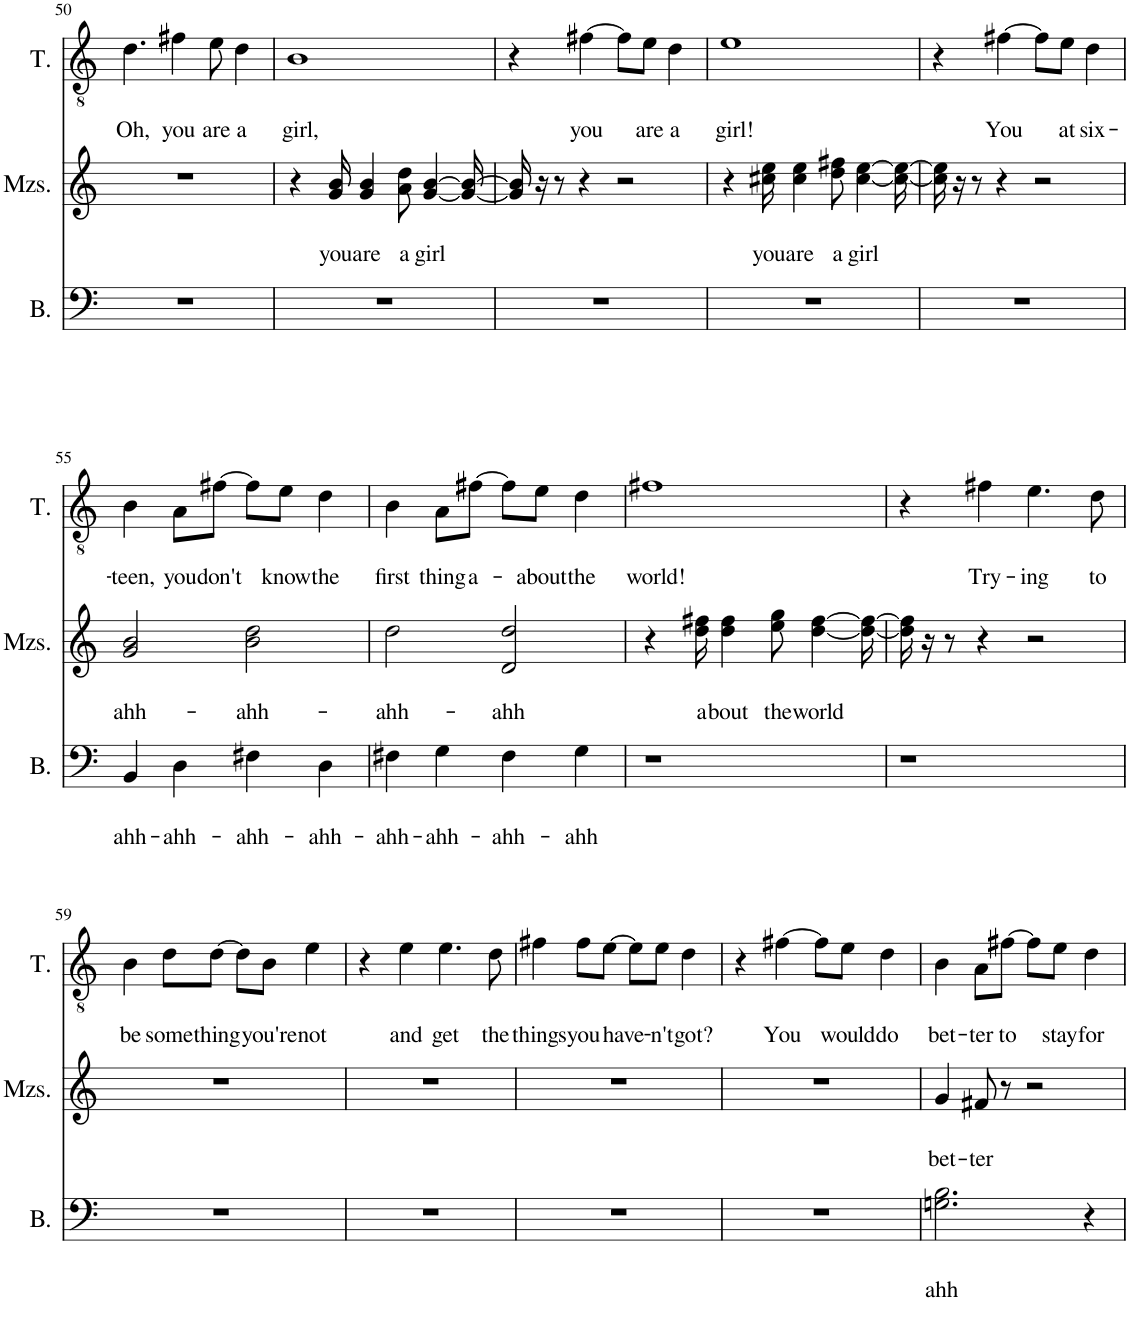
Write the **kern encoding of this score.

**kern	**text	**text	**kern	**text	**text	**kern	**text	**text
*part3	*part3	*part3	*part2	*part2	*part2	*part1	*part1	*part1
*staff3	*staff3	*staff3	*staff2	*staff2	*staff2	*staff1	*staff1	*staff1
*I"Bass	*	*	*I"Mezzosoprano	*	*	*I"Tenor	*	*
*I'B.	*	*	*I'Mzs.	*	*	*I'T.	*	*
!!LO:PB:g=z
*clefF4	*	*	*clefG2	*	*	*clefGv2	*	*
*k[]	*	*	*k[]	*	*	*k[]	*	*
*M4/4	*	*	*M4/4	*	*	*M4/4	*	*
=50	=50	=50	=50	=50	=50	=50	=50	=50
!	!	!	!	!	!	!	!	!LO:LY:b
1r	.	.	1r	.	.	4.d\	.	Oh,
!	!	!	!	!	!	!	!	!LO:LY:b
.	.	.	.	.	.	4f#X\	.	you
!	!	!	!	!	!	!	!	!LO:LY:b
.	.	.	.	.	.	8e\	.	are
!	!	!	!	!	!	!	!	!LO:LY:b
.	.	.	.	.	.	4d\	.	a
=51	=51	=51	=51	=51	=51	=51	=51	=51
!	!	!	!	!	!	!	!	!LO:LY:b
1r	.	.	4r	.	.	1B	.	girl,
!	!	!	!	!	!LO:LY:b	!	!	!
.	.	.	16g/ 16b/	.	you	.	.	.
!	!	!	!	!	!LO:LY:b	!	!	!
.	.	.	4g/ 4b/	.	are	.	.	.
!	!	!	!	!	!LO:LY:b	!	!	!
.	.	.	8a\ 8dd\	.	a	.	.	.
!	!	!	!	!	!LO:LY:b	!	!	!
.	.	.	[4g/ [4b/	.	girl	.	.	.
.	.	.	16g/_ 16b/_	.	.	.	.	.
=52	=52	=52	=52	=52	=52	=52	=52	=52
1r	.	.	16g/] 16b/]	.	.	4r	.	.
.	.	.	16r	.	.	.	.	.
.	.	.	8r	.	.	.	.	.
!	!	!	!	!	!	!	!	!LO:LY:b
.	.	.	4r	.	.	[4f#X\	.	you
.	.	.	2r	.	.	8f#\L]	.	.
!	!	!	!	!	!	!	!	!LO:LY:b
.	.	.	.	.	.	8e\J	.	are
!	!	!	!	!	!	!	!	!LO:LY:b
.	.	.	.	.	.	4d\	.	a
=53	=53	=53	=53	=53	=53	=53	=53	=53
!	!	!	!	!	!	!	!	!LO:LY:b
1r	.	.	4r	.	.	1e	.	girl!
!	!	!	!	!	!LO:LY:b	!	!	!
.	.	.	16cc#X\ 16ee\	.	you	.	.	.
!	!	!	!	!	!LO:LY:b	!	!	!
.	.	.	4cc#\ 4ee\	.	are	.	.	.
!	!	!	!	!	!LO:LY:b	!	!	!
.	.	.	8dd\ 8ff#X\	.	a	.	.	.
!	!	!	!	!	!LO:LY:b	!	!	!
.	.	.	[4cc#\ [4ee\	.	girl	.	.	.
.	.	.	16cc#\_ 16ee\_	.	.	.	.	.
=54	=54	=54	=54	=54	=54	=54	=54	=54
1r	.	.	16cc#\] 16ee\]	.	.	4r	.	.
.	.	.	16r	.	.	.	.	.
.	.	.	8r	.	.	.	.	.
!	!	!	!	!	!	!	!	!LO:LY:b
.	.	.	4r	.	.	[4f#X\	.	You
.	.	.	2r	.	.	8f#\L]	.	.
!	!	!	!	!	!	!	!	!LO:LY:b
.	.	.	.	.	.	8e\J	.	at
!	!	!	!	!	!	!	!	!LO:LY:b
.	.	.	.	.	.	4d\	.	six-
!!LO:LB:g=z
=55	=55	=55	=55	=55	=55	=55	=55	=55
!	!	!LO:LY:b	!	!	!LO:LY:b	!	!	!LO:LY:b
4BB/	.	ahh-	2g/ 2b/	.	ahh-	4B\	.	-teen,
!	!	!LO:LY:b	!	!	!	!	!	!LO:LY:b
4D\	.	-ahh-	.	.	.	8A\L	.	you
!	!	!	!	!	!	!	!	!LO:LY:b
.	.	.	.	.	.	[8f#X\J	.	don't
!	!	!LO:LY:b	!	!	!LO:LY:b	!	!	!
4F#X\	.	-ahh-	2b\ 2dd\	.	-ahh-	8f#\L]	.	.
!	!	!	!	!	!	!	!	!LO:LY:b
.	.	.	.	.	.	8e\J	.	know
!	!	!LO:LY:b	!	!	!	!	!	!LO:LY:b
4D\	.	-ahh-	.	.	.	4d\	.	the
=56	=56	=56	=56	=56	=56	=56	=56	=56
!	!	!LO:LY:b	!	!	!LO:LY:b	!	!	!LO:LY:b
4F#X\	.	-ahh-	2dd\	.	-ahh-	4B\	.	first
!	!	!LO:LY:b	!	!	!	!	!	!LO:LY:b
4G\	.	-ahh-	.	.	.	8A\L	.	thing
!	!	!	!	!	!	!	!	!LO:LY:b
.	.	.	.	.	.	[8f#X\J	.	a-
!	!	!LO:LY:b	!	!	!LO:LY:b	!	!	!
4F#\	.	-ahh-	2d/ 2dd/	.	-ahh	8f#\L]	.	.
!	!	!	!	!	!	!	!	!LO:LY:b
.	.	.	.	.	.	8e\J	.	-about
!	!	!LO:LY:b	!	!	!	!	!	!LO:LY:b
4G\	.	-ahh	.	.	.	4d\	.	the
=57	=57	=57	=57	=57	=57	=57	=57	=57
!	!	!	!	!	!	!	!	!LO:LY:b
1r	.	.	4r	.	.	1f#X	.	world!
!	!	!	!	!	!LO:LY:b	!	!	!
.	.	.	16dd\ 16ff#X\	.	a-	.	.	.
!	!	!	!	!	!LO:LY:b	!	!	!
.	.	.	4dd\ 4ff#\	.	-bout	.	.	.
!	!	!	!	!	!LO:LY:b	!	!	!
.	.	.	8ee\ 8gg\	.	the	.	.	.
!	!	!	!	!	!LO:LY:b	!	!	!
.	.	.	[4dd\ [4ff#\	.	world	.	.	.
.	.	.	16dd\_ 16ff#\_	.	.	.	.	.
=58	=58	=58	=58	=58	=58	=58	=58	=58
1r	.	.	16dd\] 16ff#\]	.	.	4r	.	.
.	.	.	16r	.	.	.	.	.
.	.	.	8r	.	.	.	.	.
!	!	!	!	!	!	!	!	!LO:LY:b
.	.	.	4r	.	.	4f#X\	.	Try-
!	!	!	!	!	!	!	!	!LO:LY:b
.	.	.	2r	.	.	4.e\	.	-ing
!	!	!	!	!	!	!	!	!LO:LY:b
.	.	.	.	.	.	8d\	.	to
!!LO:LB:g=z
=59	=59	=59	=59	=59	=59	=59	=59	=59
!	!	!	!	!	!	!	!	!LO:LY:b
1r	.	.	1r	.	.	4B\	.	be
!	!	!	!	!	!	!	!	!LO:LY:b
.	.	.	.	.	.	8d\L	.	some
!	!	!	!	!	!	!	!	!LO:LY:b
.	.	.	.	.	.	[8d\J	.	thing
.	.	.	.	.	.	8d\L]	.	.
!	!	!	!	!	!	!	!	!LO:LY:b
.	.	.	.	.	.	8B\J	.	you're
!	!	!	!	!	!	!	!	!LO:LY:b
.	.	.	.	.	.	4e\	.	not
=60	=60	=60	=60	=60	=60	=60	=60	=60
1r	.	.	1r	.	.	4r	.	.
!	!	!	!	!	!	!	!	!LO:LY:b
.	.	.	.	.	.	4e\	.	and
!	!	!	!	!	!	!	!	!LO:LY:b
.	.	.	.	.	.	4.e\	.	get
!	!	!	!	!	!	!	!	!LO:LY:b
.	.	.	.	.	.	8d\	.	the
=61	=61	=61	=61	=61	=61	=61	=61	=61
!	!	!	!	!	!	!	!	!LO:LY:b
1r	.	.	1r	.	.	4f#X\	.	things
!	!	!	!	!	!	!	!	!LO:LY:b
.	.	.	.	.	.	8f#\L	.	you
!	!	!	!	!	!	!	!	!LO:LY:b
.	.	.	.	.	.	[8e\J	.	have-
.	.	.	.	.	.	8e\L]	.	.
!	!	!	!	!	!	!	!	!LO:LY:b
.	.	.	.	.	.	8e\J	.	-n't
!	!	!	!	!	!	!	!	!LO:LY:b
.	.	.	.	.	.	4d\	.	got?
=62	=62	=62	=62	=62	=62	=62	=62	=62
1r	.	.	1r	.	.	4r	.	.
!	!	!	!	!	!	!	!	!LO:LY:b
.	.	.	.	.	.	[4f#X\	.	You
.	.	.	.	.	.	8f#\L]	.	.
!	!	!	!	!	!	!	!	!LO:LY:b
.	.	.	.	.	.	8e\J	.	would
!	!	!	!	!	!	!	!	!LO:LY:b
.	.	.	.	.	.	4d\	.	do
=63	=63	=63	=63	=63	=63	=63	=63	=63
!	!	!LO:LY:b	!	!	!LO:LY:b	!	!	!LO:LY:b
2.Gn\ 2.B\	.	ahh	4g/	.	bet-	4B\	.	bet-
!	!	!	!	!	!LO:LY:b	!	!	!LO:LY:b
.	.	.	8f#X/	.	-ter	8A\L	.	-ter
!	!	!	!	!	!	!	!	!LO:LY:b
.	.	.	8r	.	.	[8f#X\J	.	to
.	.	.	2r	.	.	8f#\L]	.	.
!	!	!	!	!	!	!	!	!LO:LY:b
.	.	.	.	.	.	8e\J	.	stay
!	!	!	!	!	!	!	!	!LO:LY:b
4r	.	.	.	.	.	4d\	.	for
=	=	=	=	=	=	=	=	=
*-	*-	*-	*-	*-	*-	*-	*-	*-
